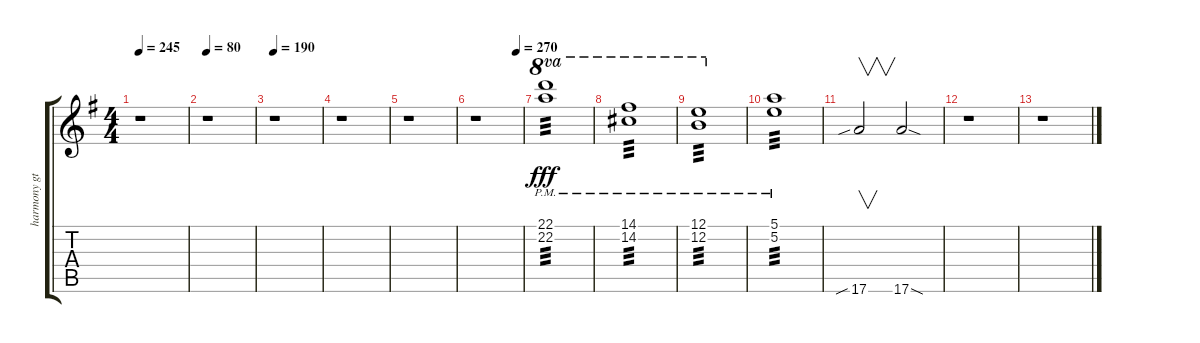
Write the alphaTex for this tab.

\track ("harmony gt 2" "harmony gt") {instrument distortionguitar}
\staff {score tabs}
\tuning (E4 B3 G3 D3 A2 E2) {hide}
\ts (4 4)
\tempo 245
\clef g2
\ks g
r.1{dy fff} |
\tempo 80
r.1 |
\tempo 190
r.1 |
r.1 |
r.1 |
\tempo (270 0.875)
r.1 |
(22.1{pm} 22.2{pm}).1{ot 8va tp 3} |
(14.1{pm} 14.2{pm}).1{ot 8va tp 3} |
(12.1{pm} 12.2{pm}).1{ot 8va tp 3} |
(5.1{pm} 5.2{pm}).1{tp 3} |
17.6{sib}.2{v} 17.6{sod}.2 |
r.1 |
r.1
